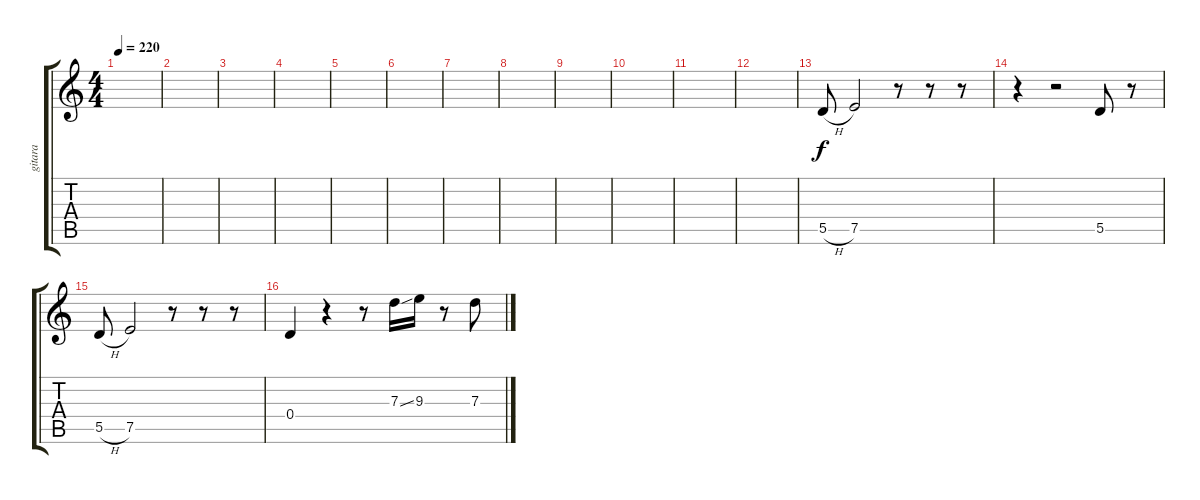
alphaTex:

\track ("gitara" "gitara") {instrument acousticguitarnylon}
\staff {score tabs}
\tuning (E4 B3 G3 D3 A2 E2) {hide}
\ts (4 4)
\tempo 220
\clef g2
\ks c
|
|
|
|
|
|
|
|
|
|
|
|
5.5{h}.8 7.5.2 r.8 r.8 r.8 |
r.4 r.2 5.5.8 r.8 |
5.5{h}.8 7.5.2 r.8 r.8 r.8 |
0.4.4 r.4 r.8 7.3{ss}.16 9.3.16 r.8 7.3.8
